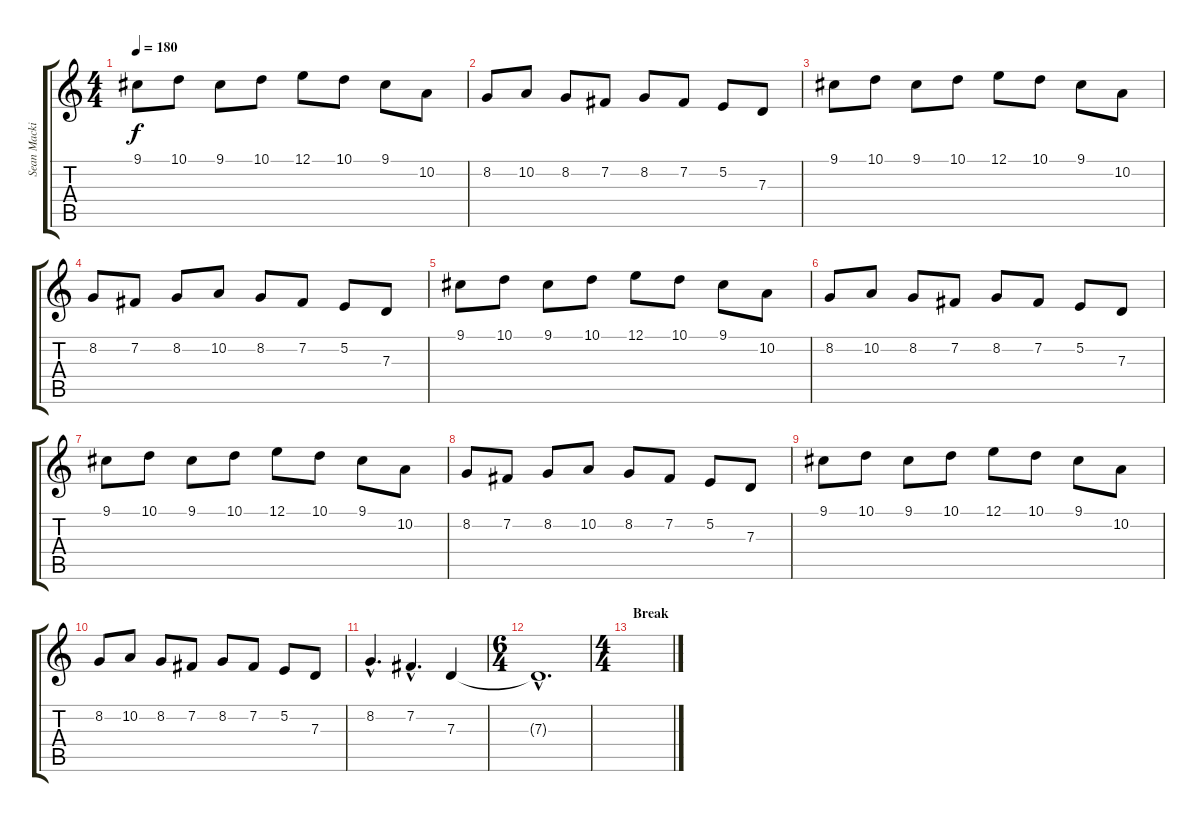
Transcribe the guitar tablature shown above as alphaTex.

\track ("Sean Mackin (Violin)" "Sean Macki") {instrument violin}
\staff {score tabs}
\tuning (E4 B3 G3 D3 A2 E2) {hide}
\ts (4 4)
\tempo 180
\clef g2
\ks c
9.1.8{dy f} 10.1.8 9.1.8 10.1.8 12.1.8 10.1.8 9.1.8 10.2.8 |
8.2.8 10.2.8 8.2.8 7.2.8 8.2.8 7.2.8 5.2.8 7.3.8 |
9.1.8 10.1.8 9.1.8 10.1.8 12.1.8 10.1.8 9.1.8 10.2.8 |
8.2.8 7.2.8 8.2.8 10.2.8 8.2.8 7.2.8 5.2.8 7.3.8 |
9.1.8 10.1.8 9.1.8 10.1.8 12.1.8 10.1.8 9.1.8 10.2.8 |
8.2.8 10.2.8 8.2.8 7.2.8 8.2.8 7.2.8 5.2.8 7.3.8 |
9.1.8 10.1.8 9.1.8 10.1.8 12.1.8 10.1.8 9.1.8 10.2.8 |
8.2.8 7.2.8 8.2.8 10.2.8 8.2.8 7.2.8 5.2.8 7.3.8 |
9.1.8 10.1.8 9.1.8 10.1.8 12.1.8 10.1.8 9.1.8 10.2.8 |
8.2.8 10.2.8 8.2.8 7.2.8 8.2.8 7.2.8 5.2.8 7.3.8 |
8.2{hac}.4{d} 7.2{hac}.4{d} 7.3.4{volume 2} |
\ts (6 4)
7.3{hac t}.1{d} |
\ts (4 4)
\section ("" "Break")
